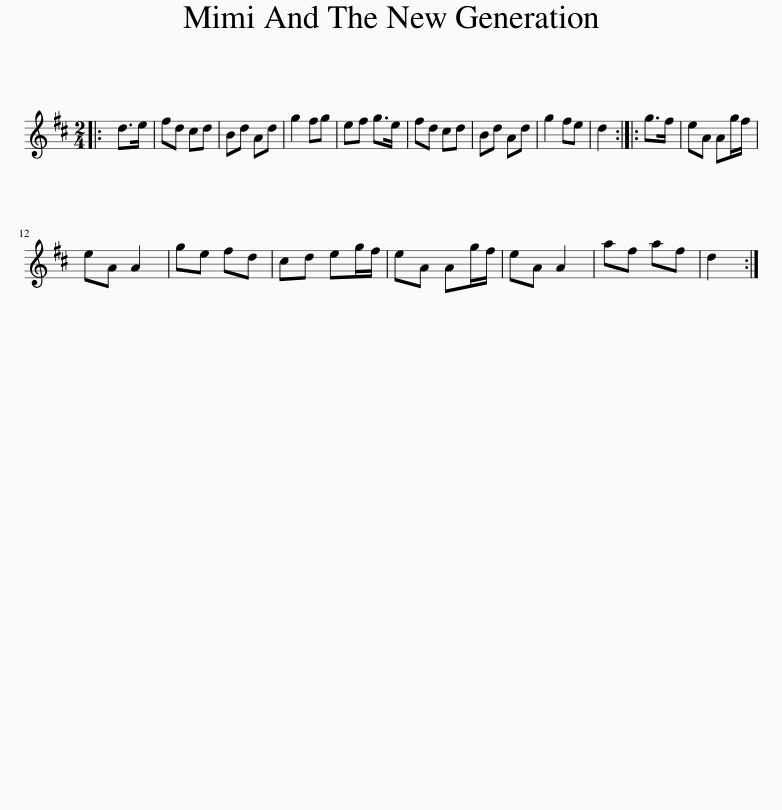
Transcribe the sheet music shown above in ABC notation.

X:1
L:1/8
M:2/4
I:linebreak $
K:D
V:1 treble
V:1
|: d>e | fd cd | Bd Ad | g2 fg | ef g>e | %5
 fd cd | Bd Ad | g2 fe | d2 :: g>f | %10
 eA Ag/f/ |$ eA A2 | ge fd | cd eg/f/ | eA Ag/f/ | %15
 eA A2 | af af | d2 :| %18
